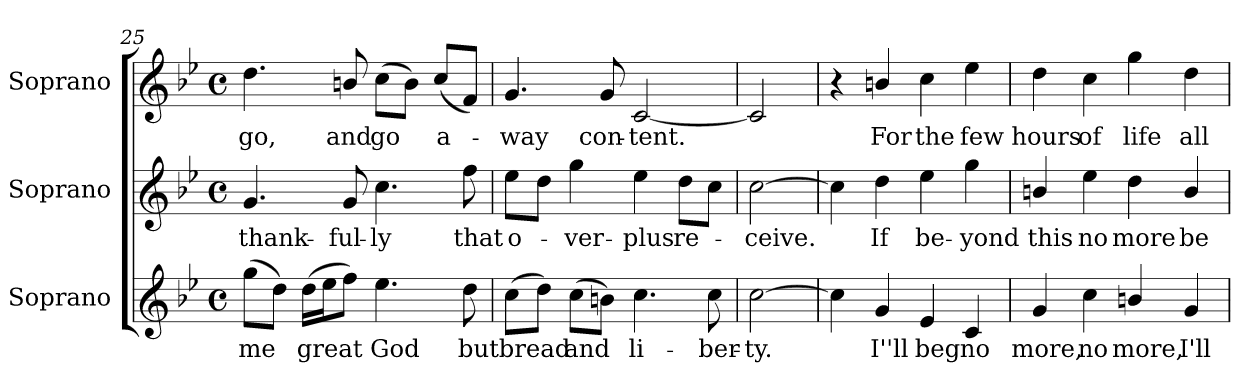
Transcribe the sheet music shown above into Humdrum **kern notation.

**kern	**text	**kern	**text	**kern	**text
*part3	*part3	*part2	*part2	*part1	*part1
*staff3	*staff3	*staff2	*staff2	*staff1	*staff1
*I"Soprano	*	*I"Soprano	*	*I"Soprano	*
*I'S.	*	*I'S.	*	*I'S.	*
*clefG2	*	*clefG2	*	*clefG2	*
*k[b-e-]	*	*k[b-e-]	*	*k[b-e-]	*
*B-:	*	*B-:	*	*B-:	*
*M4/4	*	*M4/4	*	*M4/4	*
*met(c)	*	*met(c)	*	*met(c)	*
=25	=25	=25	=25	=25	=25
!	!LO:LY:b:color=#000000	!	!	!	!
!	!	!	!LO:LY:b:color=#000000	!	!
!	!	!	!	!	!LO:LY:b:color=#000000
(8ggi\L	me	4.gi/	thank-	4.ddi\	go,
8ddi\J)	.	.	.	.	.
!	!LO:LY:b:color=#000000	!	!	!	!
(16ddi\LL	great	.	.	.	.
16ee-i\J	.	.	.	.	.
!	!	!	!LO:LY:b:color=#000000	!	!
!	!	!	!	!	!LO:LY:b:color=#000000
8ffi\J)	.	8gi/	-ful-	8bni/	and
!	!LO:LY:b:color=#000000	!	!	!	!
!	!	!	!LO:LY:b:color=#000000	!	!
!	!	!	!	!	!LO:LY:b:color=#000000
4.ee-i\	God	4.cci\	-ly	(8cci\L	go
.	.	.	.	8bi\J)	.
!	!	!	!	!	!LO:LY:b:color=#000000
.	.	.	.	(8cci/L	a-
!	!LO:LY:b:color=#000000	!	!	!	!
!	!	!	!LO:LY:b:color=#000000	!	!
8ddi\	but	8ffi\	that	8fi/J)	.
=26	=26	=26	=26	=26	=26
!	!LO:LY:b:color=#000000	!	!	!	!
!	!	!	!LO:LY:b:color=#000000	!	!
!	!	!	!	!	!LO:LY:b:color=#000000
(8cci\L	bread	8ee-i\L	o-	4.gi/	-way
8ddi\J)	.	8ddi\J	.	.	.
!	!LO:LY:b:color=#000000	!	!	!	!
!	!	!	!LO:LY:b:color=#000000	!	!
(8cci\L	and	4ggi\	-ver-	.	.
!	!	!	!	!	!LO:LY:b:color=#000000
8bni\J)	.	.	.	8gi/	con-
!	!LO:LY:b:color=#000000	!	!	!	!
!	!	!	!LO:LY:b:color=#000000	!	!
!	!	!	!	!	!LO:LY:b:color=#000000
4.cci\	li-	4ee-i\	-plus	[<2ci/	-tent.
!	!	!	!LO:LY:b:color=#000000	!	!
.	.	8ddi\L	re-	.	.
!	!LO:LY:b:color=#000000	!	!	!	!
8cci\	-ber-	8cci\J	.	.	.
=27	=27	=27	=27	=27	=27
!	!LO:LY:b:color=#000000	!	!	!	!
!	!	!	!LO:LY:b:color=#000000	!	!
[>2cci\	-ty.	[>2cci\	-ceive.	2ci/]	.
=28	=28	=28	=28	=28	=28
4cci\]	.	4cci\]	.	4r	.
!	!LO:LY:b:color=#000000	!	!	!	!
!	!	!	!LO:LY:b:color=#000000	!	!
!	!	!	!	!	!LO:LY:b:color=#000000
4gi/	I''ll	4ddi\	If	4bni/	For
!	!LO:LY:b:color=#000000	!	!	!	!
!	!	!	!LO:LY:b:color=#000000	!	!
!	!	!	!	!	!LO:LY:b:color=#000000
4e-i/	beg	4ee-i\	be-	4cci\	the
!	!LO:LY:b:color=#000000	!	!	!	!
!	!	!	!LO:LY:b:color=#000000	!	!
!	!	!	!	!	!LO:LY:b:color=#000000
4ci/	no	4ggi\	-yond	4ee-i\	few
=29	=29	=29	=29	=29	=29
!	!LO:LY:b:color=#000000	!	!	!	!
!	!	!	!LO:LY:b:color=#000000	!	!
!	!	!	!	!	!LO:LY:b:color=#000000
4gi/	more,	4bni/	this	4ddi\	hours
!	!LO:LY:b:color=#000000	!	!	!	!
!	!	!	!LO:LY:b:color=#000000	!	!
!	!	!	!	!	!LO:LY:b:color=#000000
4cci\	no	4ee-i\	no	4cci\	of
!	!LO:LY:b:color=#000000	!	!	!	!
!	!	!	!LO:LY:b:color=#000000	!	!
!	!	!	!	!	!LO:LY:b:color=#000000
4bni/	more,	4ddi\	more	4ggi\	life
!	!LO:LY:b:color=#000000	!	!	!	!
!	!	!	!LO:LY:b:color=#000000	!	!
!	!	!	!	!	!LO:LY:b:color=#000000
4gi/	I'll	4bi/	be	4ddi\	all-
=	=	=	=	=	=
*-	*-	*-	*-	*-	*-
